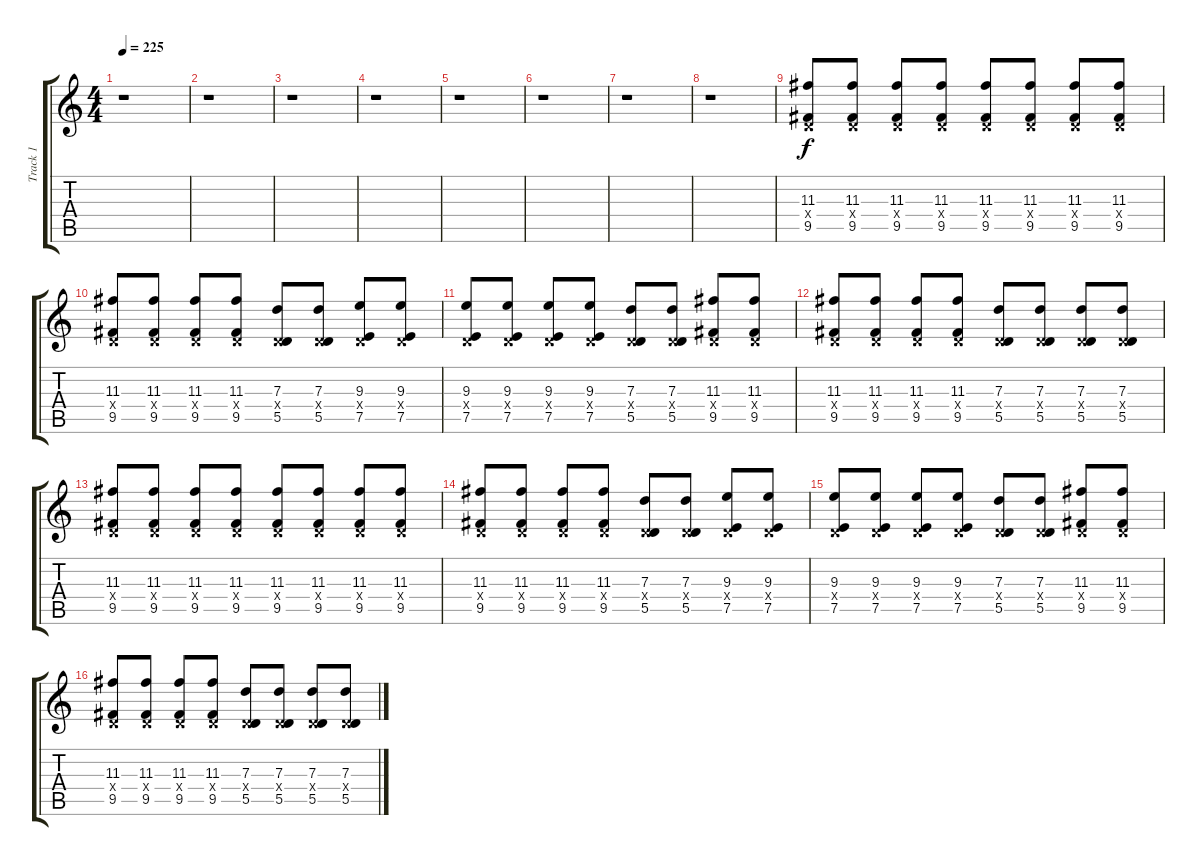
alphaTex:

\track ("Track 1" "Track 1") {instrument overdrivenguitar}
\staff {score tabs}
\tuning (E4 B3 G3 D3 A2 E2) {hide}
\ts (4 4)
\tempo 225
\clef g2
\ks c
r.1{dy f instrument overdrivenguitar} |
r.1 |
r.1 |
r.1 |
r.1 |
r.1 |
r.1 |
r.1 |
(11.3 0.4{x} 9.5).8 (11.3 0.4{x} 9.5).8 (11.3 0.4{x} 9.5).8 (11.3 0.4{x} 9.5).8 (11.3 0.4{x} 9.5).8 (11.3 0.4{x} 9.5).8 (11.3 0.4{x} 9.5).8 (11.3 0.4{x} 9.5).8 |
(11.3 0.4{x} 9.5).8 (11.3 0.4{x} 9.5).8 (11.3 0.4{x} 9.5).8 (11.3 0.4{x} 9.5).8 (7.3 0.4{x} 5.5).8 (7.3 0.4{x} 5.5).8 (9.3 0.4{x} 7.5).8 (9.3 0.4{x} 7.5).8 |
(9.3 0.4{x} 7.5).8 (9.3 0.4{x} 7.5).8 (9.3 0.4{x} 7.5).8 (9.3 0.4{x} 7.5).8 (7.3 0.4{x} 5.5).8 (7.3 0.4{x} 5.5).8 (11.3 0.4{x} 9.5).8 (11.3 0.4{x} 9.5).8 |
(11.3 0.4{x} 9.5).8 (11.3 0.4{x} 9.5).8 (11.3 0.4{x} 9.5).8 (11.3 0.4{x} 9.5).8 (7.3 0.4{x} 5.5).8 (7.3 0.4{x} 5.5).8 (7.3 0.4{x} 5.5).8 (7.3 0.4{x} 5.5).8 |
(11.3 0.4{x} 9.5).8 (11.3 0.4{x} 9.5).8 (11.3 0.4{x} 9.5).8 (11.3 0.4{x} 9.5).8 (11.3 0.4{x} 9.5).8 (11.3 0.4{x} 9.5).8 (11.3 0.4{x} 9.5).8 (11.3 0.4{x} 9.5).8 |
(11.3 0.4{x} 9.5).8 (11.3 0.4{x} 9.5).8 (11.3 0.4{x} 9.5).8 (11.3 0.4{x} 9.5).8 (7.3 0.4{x} 5.5).8 (7.3 0.4{x} 5.5).8 (9.3 0.4{x} 7.5).8 (9.3 0.4{x} 7.5).8 |
(9.3 0.4{x} 7.5).8 (9.3 0.4{x} 7.5).8 (9.3 0.4{x} 7.5).8 (9.3 0.4{x} 7.5).8 (7.3 0.4{x} 5.5).8 (7.3 0.4{x} 5.5).8 (11.3 0.4{x} 9.5).8 (11.3 0.4{x} 9.5).8 |
(11.3 0.4{x} 9.5).8 (11.3 0.4{x} 9.5).8 (11.3 0.4{x} 9.5).8 (11.3 0.4{x} 9.5).8 (7.3 0.4{x} 5.5).8 (7.3 0.4{x} 5.5).8 (7.3 0.4{x} 5.5).8 (7.3 0.4{x} 5.5).8
